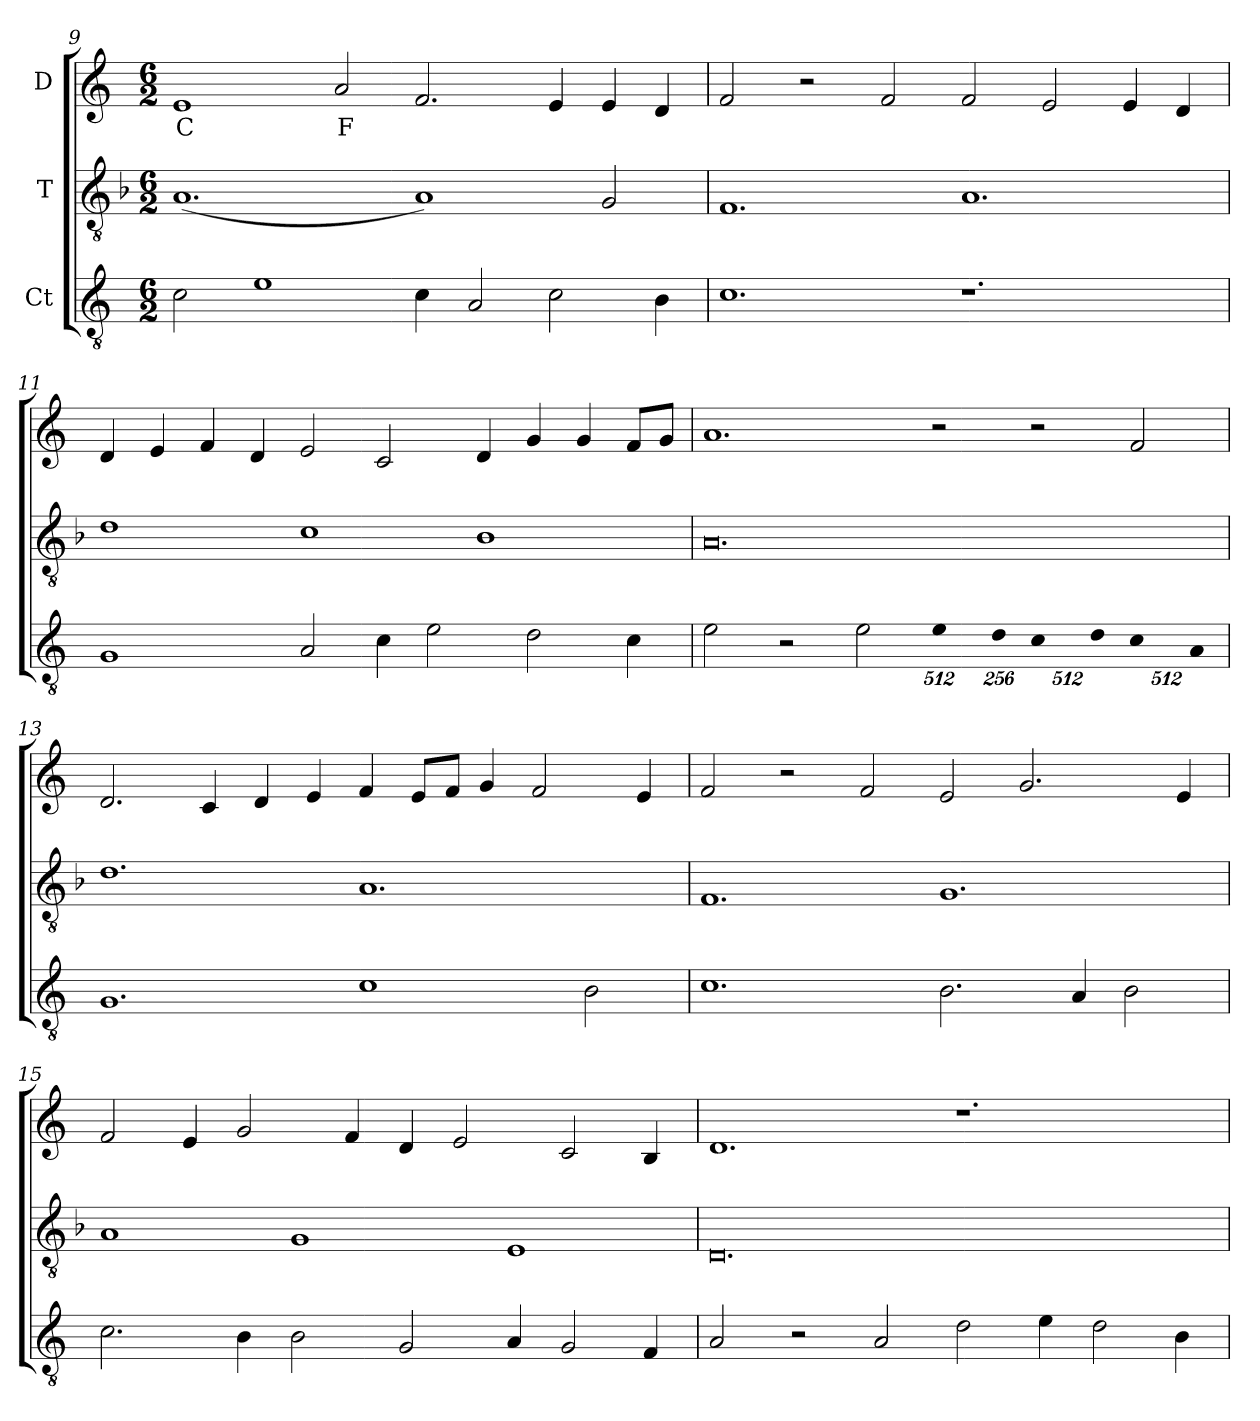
**kern	**kern	**kern	**text
*part3	*part2	*part1	*part1
*staff3	*staff2	*staff1	*staff1
*I"Ct	*I"T	*I"D	*
*clefGv2	*clefGv2	*clefG2	*
*ITrd7c12	*ITrd7c12	*	*
*k[]	*k[b-]	*k[]	*
*C:	*F:	*C:	*
*M6/2	*M6/2	*M6/2	*
=9	=9	=9	=9
!	!	!	!LO:LY:b:color=#000000
2Ci\	(1.AAi/	1ei/	C
1Ei\	.	.	.
!	!	!	!LO:LY:b:color=#000000
.	.	2ai/	F
4Ci\	1AAi/)	2.fi/	.
2AAi/	.	.	.
2Ci\	.	4ei/	.
.	2GGi/	4ei/	.
4BBi\	.	4di/	.
=10	=10	=10	=10
1.Ci\	1.FFi/	2fi/	.
.	.	2r	.
.	.	2fi/	.
1.r	1.AAi/	2fi/	.
.	.	2ei/	.
.	.	4ei/	.
.	.	4di/	.
=11	=11	=11	=11
1GGi/	1Di\	4di/	.
.	.	4ei/	.
.	.	4fi/	.
.	.	4di/	.
2AAi/	1Ci\	2ei/	.
4Ci\	.	2ci/	.
2Ei\	.	.	.
.	1BB-i/	4di/	.
2Di\	.	4gi/	.
.	.	4gi/	.
4Ci\	.	8fi/L	.
.	.	8gi/J	.
!!LO:LB:g=z
=12	=12	=12	=12
2Ei\	0.AAi/	1.ai/	.
2r	.	.	.
2Ei\	.	.	.
*Xbrackettup	*	*	*
!LO:N:vis=2	!	!	!
1024%341Ei\	.	2r	.
!LO:N:vis=4	!	!	!
1024%171Di\	.	.	.
!LO:N:vis=2	!	!	!
1024%341Ci\	.	2r	.
!LO:N:vis=4	!	!	!
1024%171Di\	.	.	.
!LO:N:vis=2	!	!	!
1024%341Ci\	.	2fi/	.
!LO:N:vis=4	!	!	!
1024%171AAi/	.	.	.
=13	=13	=13	=13
1.GGi/	1.Di\	2.di/	.
.	.	4ci/	.
.	.	4di/	.
.	.	4ei/	.
1Ci\	1.AAi/	4fi/	.
.	.	8ei/L	.
.	.	8fi/J	.
.	.	4gi/	.
.	.	2fi/	.
2BBi\	.	.	.
.	.	4ei/	.
=14	=14	=14	=14
1.Ci\	1.FFi/	2fi/	.
.	.	2r	.
.	.	2fi/	.
2.BBi\	1.GGi/	2ei/	.
.	.	2.gi/	.
4AAi/	.	.	.
2BBi\	.	.	.
.	.	4ei/	.
=15	=15	=15	=15
2.Ci\	1AAi/	2fi/	.
.	.	4ei/	.
4BBi\	.	2gi/	.
2BBi\	1GGi/	.	.
.	.	4fi/	.
2GGi/	.	4di/	.
.	.	2ei/	.
4AAi/	1EEi/	.	.
2GGi/	.	2ci/	.
4FFi/	.	4Bi/	.
!!LO:LB:g=z
=16	=16	=16	=16
2AAi/	0.DDi/	1.di/	.
2r	.	.	.
2AAi/	.	.	.
2Di\	.	1.r	.
4Ei\	.	.	.
2Di\	.	.	.
4BBi\	.	.	.
=	=	=	=
*-	*-	*-	*-
